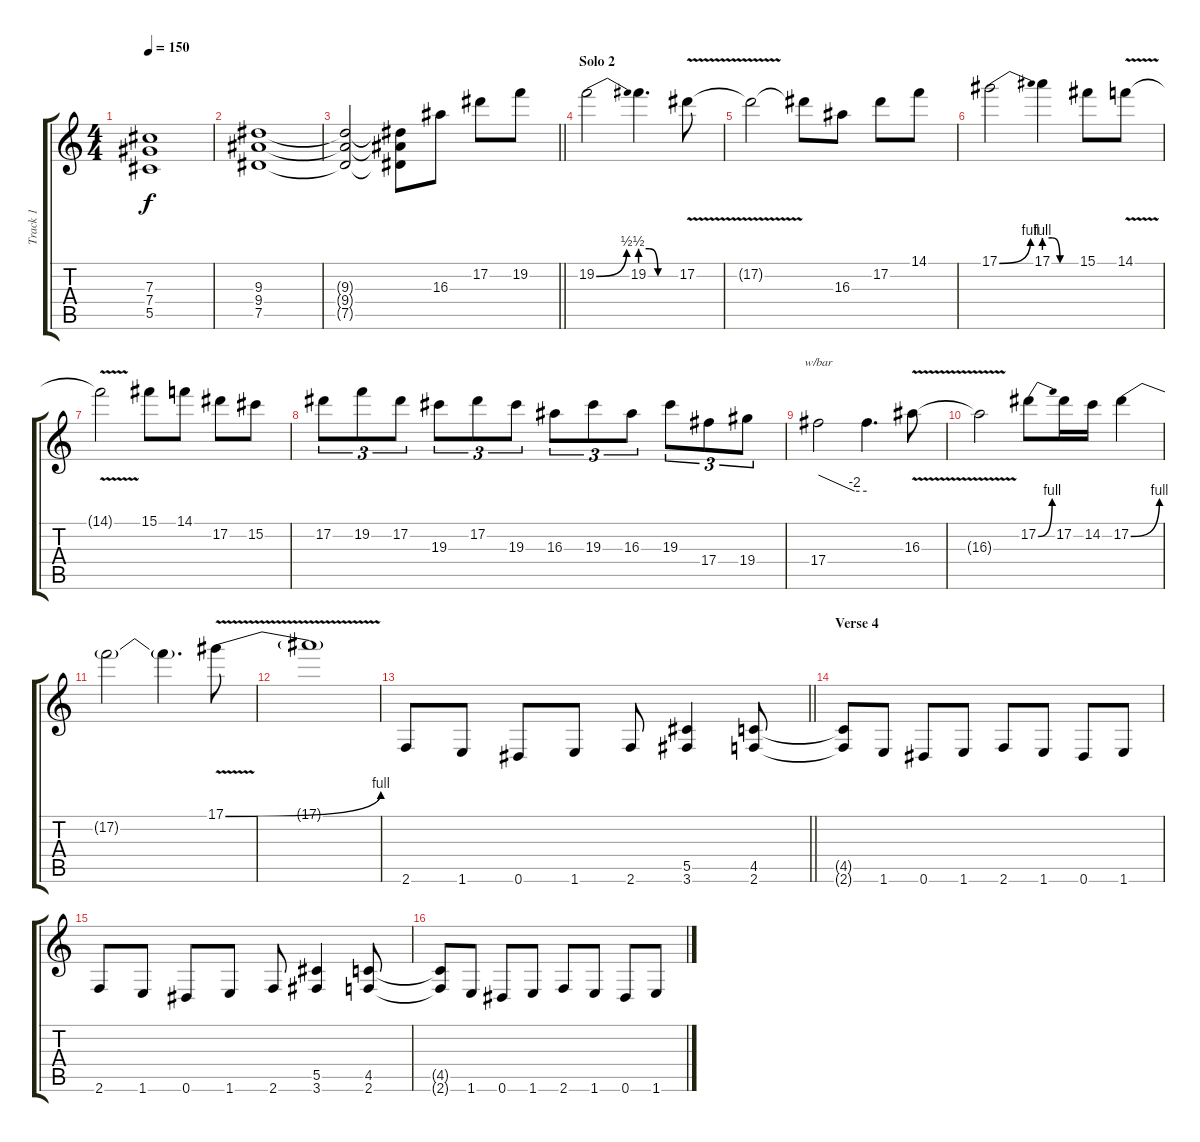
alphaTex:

\track ("Track 1" "Track 1") {instrument distortionguitar}
\staff {score tabs}
\tuning (Eb4 Bb3 Gb3 Db3 Ab2 Eb2) {hide}
\ts (4 4)
\tempo 150
\clef g2
\ks c
(7.3 7.4 5.5).1{dy f} |
(9.3 9.4 7.5).1 |
\barLineRight lightlight
(9.3{t} 9.4{t} 7.5{t}).2 (9.3{t} 9.4{t} 7.5{t}).8 16.3.8 17.2.8 19.2.8 |
\section ("" "Solo 2")
19.2{be (bend 0 0 60 2)}.2 19.2{be (custom 0 2 15 2 30 0 60 0)}.4{d} 17.2{v}.8 |
17.2{t}.2 17.2{t}.8 16.3.8 17.2.8 14.1.8 |
17.1{be (bend 0 0 60 4)}.2 17.1{be (custom 0 4 15 4 30 0 60 0)}.4 15.1.8 14.1{v}.8 |
14.1{t}.2 15.1.8 14.1.8 17.2.8 15.2.8 |
17.2.8{tu (3 2)} 19.2.8{tu (3 2)} 17.2.8{tu (3 2)} 19.3.8{tu (3 2)} 17.2.8{tu (3 2)} 19.3.8{tu (3 2)} 16.3.8{tu (3 2)} 19.3.8{tu (3 2)} 16.3.8{tu (3 2)} 19.3.8{tu (3 2)} 17.4.8{tu (3 2)} 19.4.8{tu (3 2)} |
17.4.2{tbe (custom default 0 0 45 -8 60 -8)} 17.4{t}.4{d} 16.3{v}.8 |
16.3{t}.2 17.2{be (bend 0 0 60 4)}.8 17.2.16 14.2.16 17.2{be (bend 0 0 60 4)}.4 |
17.2{t}.2 17.2{t}.4{d} 17.1{be (bend 0 0 60 4) v}.8 |
17.1{t}.1 |
\barLineRight lightlight
2.6.8 1.6.8 0.6.8 1.6.8 2.6.8 (5.5 3.6).4 (4.5 2.6).8 |
\section ("" "Verse 4")
(4.5{t} 2.6{t}).8 1.6.8 0.6.8 1.6.8 2.6.8 1.6.8 0.6.8 1.6.8 |
2.6.8 1.6.8 0.6.8 1.6.8 2.6.8 (5.5 3.6).4 (4.5 2.6).8 |
(4.5{t} 2.6{t}).8 1.6.8 0.6.8 1.6.8 2.6.8 1.6.8 0.6.8 1.6.8
